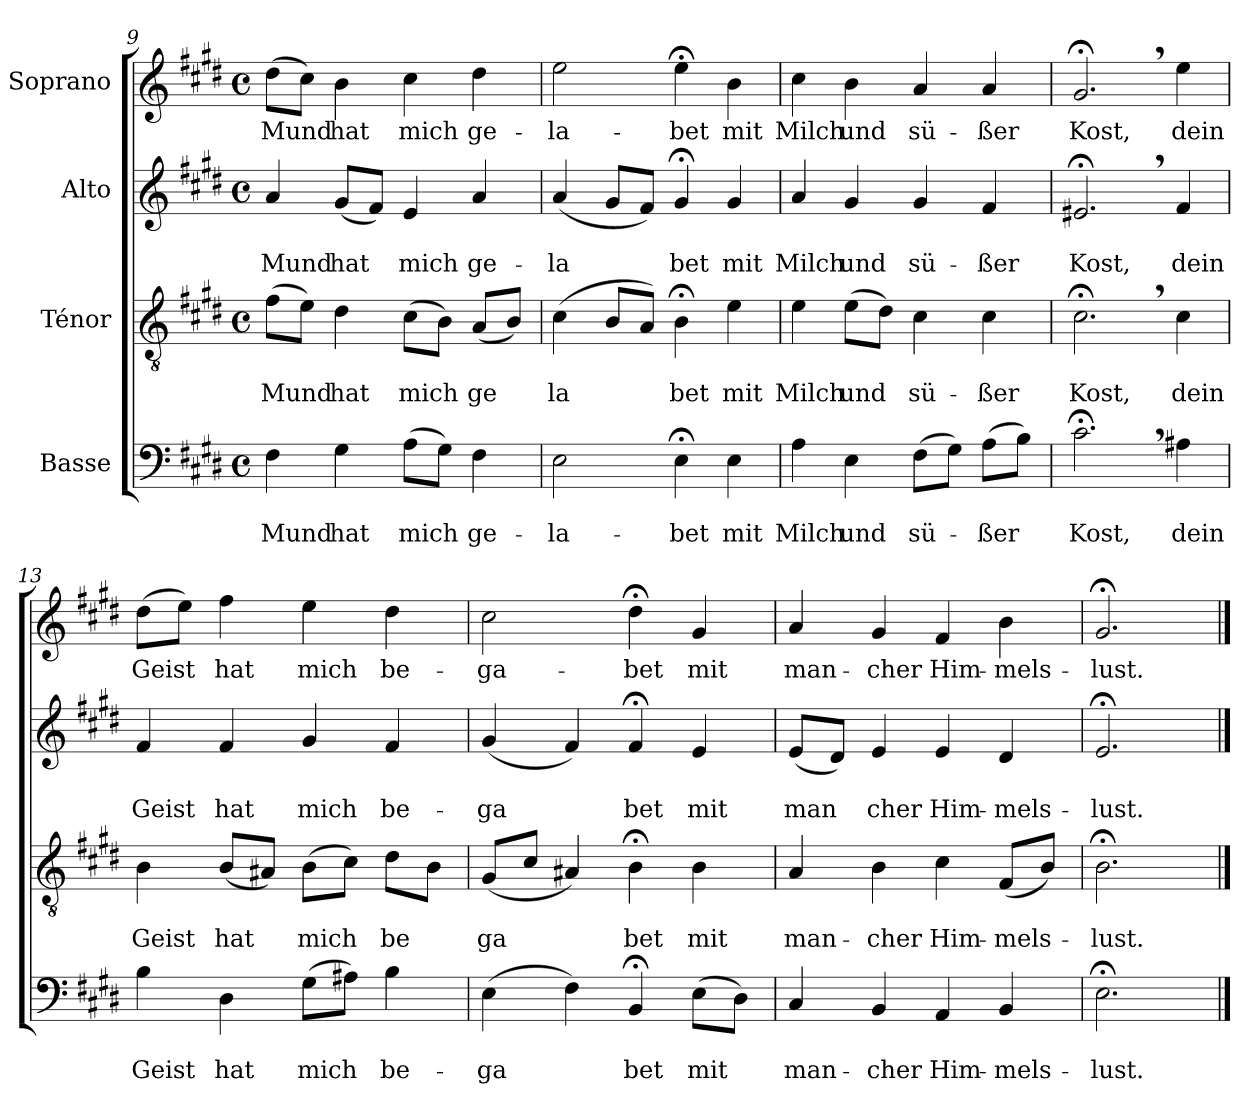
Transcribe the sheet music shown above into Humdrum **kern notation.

**kern	**text	**text	**kern	**text	**text	**kern	**text	**text	**kern	**text
*part4	*part4	*part4	*part3	*part3	*part3	*part2	*part2	*part2	*part1	*part1
*staff4	*staff4	*staff4	*staff3	*staff3	*staff3	*staff2	*staff2	*staff2	*staff1	*staff1
*I"Basse	*	*	*I"Ténor	*	*	*I"Alto	*	*	*I"Soprano	*
*clefF4	*	*	*clefGv2	*	*	*clefG2	*	*	*clefG2	*
*k[f#c#g#d#]	*	*	*k[f#c#g#d#]	*	*	*k[f#c#g#d#]	*	*	*k[f#c#g#d#]	*
*M4/4	*	*	*M4/4	*	*	*M4/4	*	*	*M4/4	*
*met(c)	*	*	*met(c)	*	*	*met(c)	*	*	*met(c)	*
=9	=9	=9	=9	=9	=9	=9	=9	=9	=9	=9
!	!	!LO:LY:b	!	!	!LO:LY:b	!	!	!LO:LY:b	!	!LO:LY:b
4F#\	.	Mund	(8f#\L	.	Mund	4a/	.	Mund	(8dd#\L	Mund
.	.	.	8e\J)	.	.	.	.	.	8cc#\J)	.
!	!	!LO:LY:b	!	!	!LO:LY:b	!	!	!LO:LY:b	!	!LO:LY:b
4G#\	.	hat	4d#\	.	hat	(8g#/L	.	hat	4b\	hat
.	.	.	.	.	.	8f#/J)	.	.	.	.
!	!	!LO:LY:b	!	!	!LO:LY:b	!	!	!LO:LY:b	!	!LO:LY:b
(8A\L	.	mich	(8c#\L	.	mich	4e/	.	mich	4cc#\	mich
8G#\J)	.	.	8B\J)	.	.	.	.	.	.	.
!	!	!LO:LY:b	!	!	!LO:LY:b	!	!	!LO:LY:b	!	!LO:LY:b
4F#\	.	ge-	(8A/L	.	ge	4a/	.	ge-	4dd#\	ge-
.	.	.	8B/J)	.	.	.	.	.	.	.
=10	=10	=10	=10	=10	=10	=10	=10	=10	=10	=10
!	!	!LO:LY:b	!	!	!LO:LY:b	!	!	!LO:LY:b	!	!LO:LY:b
2E\	.	-la-	(4c#\	.	la	(4a/	.	-la	2ee\	-la-
.	.	.	8B/L	.	.	8g#/L	.	.	.	.
.	.	.	8A/J)	.	.	8f#/J)	.	.	.	.
!	!	!LO:LY:b	!	!	!LO:LY:b	!	!	!LO:LY:b	!	!LO:LY:b
4E;<\	.	-bet	4B;<\	.	bet	4g#;</	.	bet	4ee;<\	-bet
!	!	!LO:LY:b	!	!	!LO:LY:b	!	!	!LO:LY:b	!	!LO:LY:b
4E\	.	mit	4e\	.	mit	4g#/	.	mit	4b\	mit
!!LO:LB:g=z
=11	=11	=11	=11	=11	=11	=11	=11	=11	=11	=11
!	!	!LO:LY:b	!	!	!LO:LY:b	!	!	!LO:LY:b	!	!LO:LY:b
4A\	.	Milch	4e\	.	Milch	4a/	.	Milch	4cc#\	Milch
!	!	!LO:LY:b	!	!	!LO:LY:b	!	!	!LO:LY:b	!	!LO:LY:b
4E\	.	und	(8e\L	.	und	4g#/	.	und	4b\	und
.	.	.	8d#\J)	.	.	.	.	.	.	.
!	!	!LO:LY:b	!	!	!LO:LY:b	!	!	!LO:LY:b	!	!LO:LY:b
(8F#\L	.	sü-	4c#\	.	sü-	4g#/	.	sü-	4a/	sü-
8G#\J)	.	.	.	.	.	.	.	.	.	.
!	!	!LO:LY:b	!	!	!LO:LY:b	!	!	!LO:LY:b	!	!LO:LY:b
(8A\L	.	-ßer	4c#\	.	-ßer	4f#/	.	-ßer	4a/	-ßer
8B\J)	.	.	.	.	.	.	.	.	.	.
=12	=12	=12	=12	=12	=12	=12	=12	=12	=12	=12
!	!	!LO:LY:b	!	!	!LO:LY:b	!	!	!LO:LY:b	!	!LO:LY:b
2.c#;<,\	.	Kost,	2.c#;<,\	.	Kost,	2.e#X;<,/	.	Kost,	2.g#;<,/	Kost,
!	!	!LO:LY:b	!	!	!LO:LY:b	!	!	!LO:LY:b	!	!LO:LY:b
4A#X\	.	dein	4c#\	.	dein	4f#/	.	dein	4ee\	dein
=13	=13	=13	=13	=13	=13	=13	=13	=13	=13	=13
!	!	!LO:LY:b	!	!	!LO:LY:b	!	!	!LO:LY:b	!	!LO:LY:b
4B\	.	Geist	4B\	.	Geist	4f#/	.	Geist	(8dd#\L	Geist
.	.	.	.	.	.	.	.	.	8ee\J)	.
!	!	!LO:LY:b	!	!	!LO:LY:b	!	!	!LO:LY:b	!	!LO:LY:b
4D#\	.	hat	(8B/L	.	hat	4f#/	.	hat	4ff#\	hat
.	.	.	8A#X/J)	.	.	.	.	.	.	.
!	!	!LO:LY:b	!	!	!LO:LY:b	!	!	!LO:LY:b	!	!LO:LY:b
(8G#\L	.	mich	(8B\L	.	mich	4g#/	.	mich	4ee\	mich
8A#X\J)	.	.	8c#\J)	.	.	.	.	.	.	.
!	!	!LO:LY:b	!	!	!LO:LY:b	!	!	!LO:LY:b	!	!LO:LY:b
4B\	.	be-	8d#\L	.	be	4f#/	.	be-	4dd#\	be-
.	.	.	8B\J	.	.	.	.	.	.	.
=14	=14	=14	=14	=14	=14	=14	=14	=14	=14	=14
!	!	!LO:LY:b	!	!	!LO:LY:b	!	!	!LO:LY:b	!	!LO:LY:b
(4E\	.	-ga	(8G#/L	.	ga	(4g#/	.	-ga	2cc#\	-ga-
.	.	.	8c#/J	.	.	.	.	.	.	.
4F#\)	.	.	4A#X/)	.	.	4f#/)	.	.	.	.
!	!	!LO:LY:b	!	!	!LO:LY:b	!	!	!LO:LY:b	!	!LO:LY:b
4BB;</	.	bet	4B;<\	.	bet	4f#;</	.	bet	4dd#;<\	-bet
!	!	!LO:LY:b	!	!	!LO:LY:b	!	!	!LO:LY:b	!	!LO:LY:b
(8E\L	.	mit	4B\	.	mit	4e/	.	mit	4g#/	mit
8D#\J)	.	.	.	.	.	.	.	.	.	.
=15	=15	=15	=15	=15	=15	=15	=15	=15	=15	=15
!	!	!LO:LY:b	!	!	!LO:LY:b	!	!	!LO:LY:b	!	!LO:LY:b
4C#/	.	man-	4A/	.	man-	(8e/L	.	man	4a/	man-
.	.	.	.	.	.	8d#/J)	.	.	.	.
!	!	!LO:LY:b	!	!	!LO:LY:b	!	!	!LO:LY:b	!	!LO:LY:b
4BB/	.	-cher	4B\	.	-cher	4e/	.	cher	4g#/	-cher
!	!	!LO:LY:b	!	!	!LO:LY:b	!	!	!LO:LY:b	!	!LO:LY:b
4AA/	.	Him-	4c#\	.	Him-	4e/	.	Him-	4f#/	Him-
!	!	!LO:LY:b	!	!	!LO:LY:b	!	!	!LO:LY:b	!	!LO:LY:b
4BB/	.	-mels-	(8F#/L	.	-mels-	4d#/	.	-mels-	4b\	-mels-
.	.	.	8B/J)	.	.	.	.	.	.	.
=16	=16	=16	=16	=16	=16	=16	=16	=16	=16	=16
!	!	!LO:LY:b	!	!	!LO:LY:b	!	!	!LO:LY:b	!	!LO:LY:b
2.E;<\	.	-lust.	2.B;<\	.	-lust.	2.e;</	.	-lust.	2.g#;</	-lust.
==	==	==	==	==	==	==	==	==	==	==
*-	*-	*-	*-	*-	*-	*-	*-	*-	*-	*-
